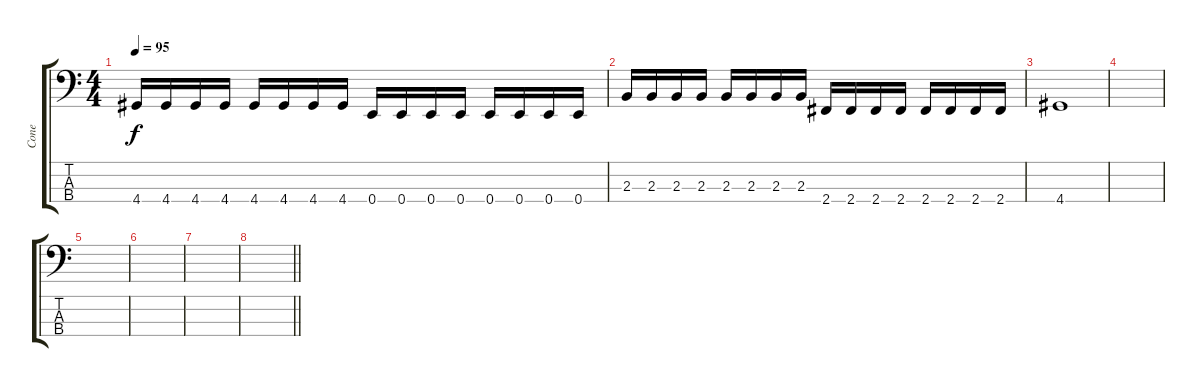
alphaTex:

\track ("Cone" "Cone") {instrument electricbassfinger}
\staff {score tabs}
\tuning (G2 D2 A1 E1) {hide}
\ts (4 4)
\tempo 95
\clef f4
\ks c
4.4.16{dy f} 4.4.16 4.4.16 4.4.16 4.4.16 4.4.16 4.4.16 4.4.16 0.4.16 0.4.16 0.4.16 0.4.16 0.4.16 0.4.16 0.4.16 0.4.16 |
2.3.16 2.3.16 2.3.16 2.3.16 2.3.16 2.3.16 2.3.16 2.3.16 2.4.16 2.4.16 2.4.16 2.4.16 2.4.16 2.4.16 2.4.16 2.4.16 |
4.4.1{volume 0} |
|
|
|
|
\barLineRight lightlight
